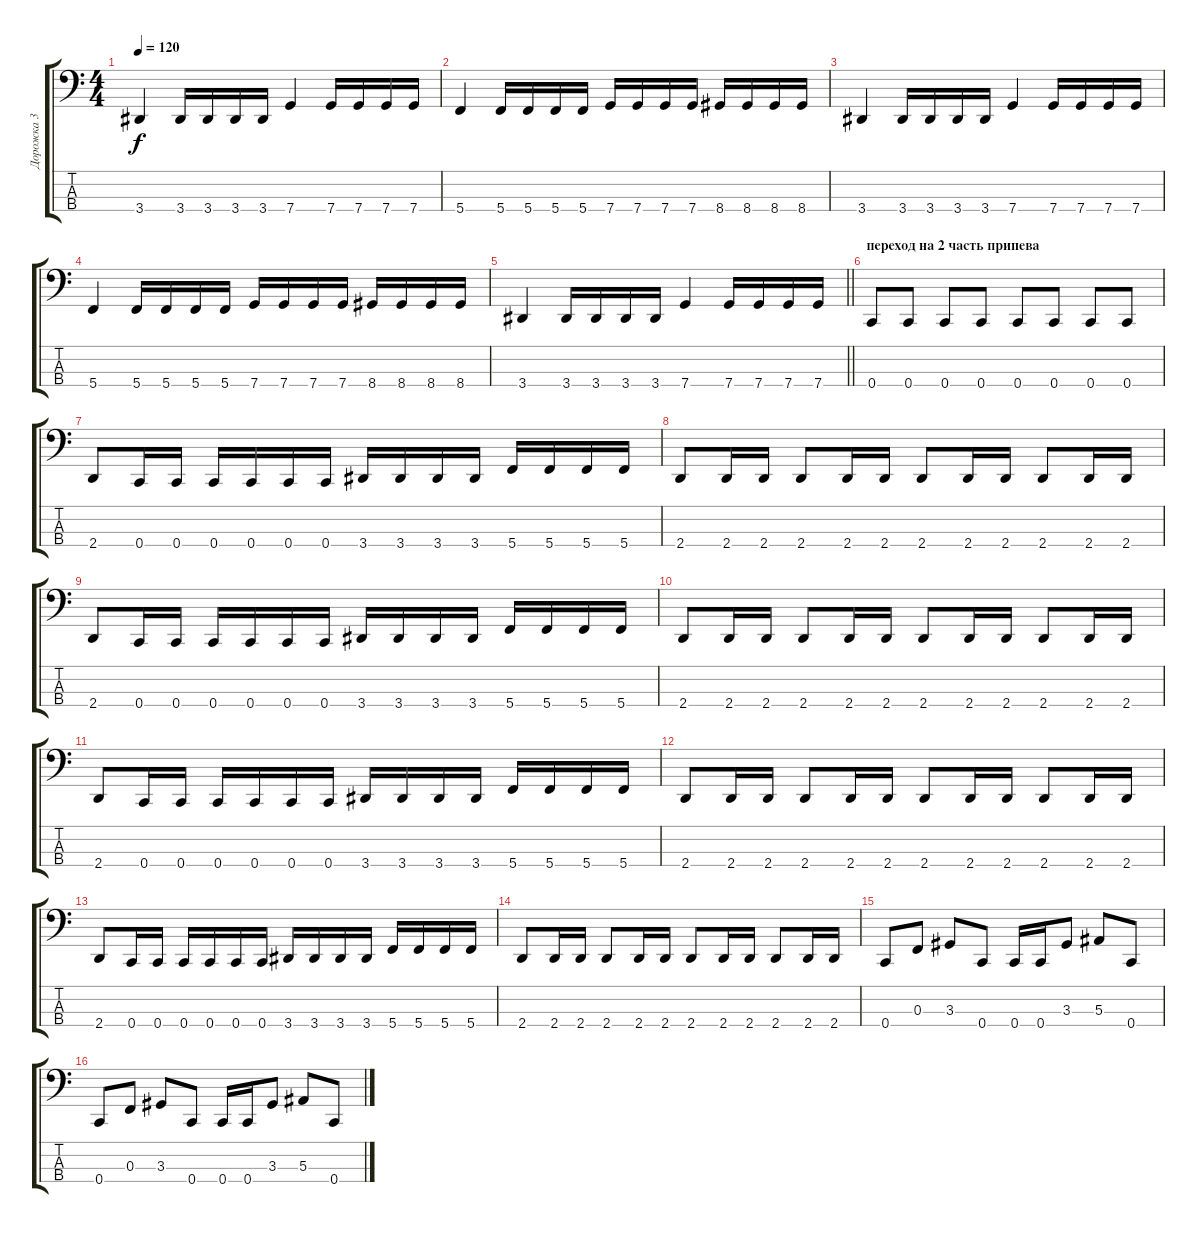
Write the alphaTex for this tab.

\track ("Дорожка 3" "Дорожка 3") {instrument slapbass1}
\staff {score tabs}
\tuning (Eb2 Bb1 F1 C1) {hide}
\ts (4 4)
\tempo 120
\clef f4
\ks c
3.4.4{dy f} 3.4.16 3.4.16 3.4.16 3.4.16 7.4.4 7.4.16 7.4.16 7.4.16 7.4.16 |
5.4.4 5.4.16 5.4.16 5.4.16 5.4.16 7.4.16 7.4.16 7.4.16 7.4.16 8.4.16 8.4.16 8.4.16 8.4.16 |
3.4.4 3.4.16 3.4.16 3.4.16 3.4.16 7.4.4 7.4.16 7.4.16 7.4.16 7.4.16 |
5.4.4 5.4.16 5.4.16 5.4.16 5.4.16 7.4.16 7.4.16 7.4.16 7.4.16 8.4.16 8.4.16 8.4.16 8.4.16 |
\barLineRight lightlight
3.4.4 3.4.16 3.4.16 3.4.16 3.4.16 7.4.4 7.4.16 7.4.16 7.4.16 7.4.16 |
\section ("" "переход на 2 часть припева")
0.4.8 0.4.8 0.4.8 0.4.8 0.4.8 0.4.8 0.4.8 0.4.8 |
2.4.8 0.4.16 0.4.16 0.4.16 0.4.16 0.4.16 0.4.16 3.4.16 3.4.16 3.4.16 3.4.16 5.4.16 5.4.16 5.4.16 5.4.16 |
2.4.8 2.4.16 2.4.16 2.4.8 2.4.16 2.4.16 2.4.8 2.4.16 2.4.16 2.4.8 2.4.16 2.4.16 |
2.4.8 0.4.16 0.4.16 0.4.16 0.4.16 0.4.16 0.4.16 3.4.16 3.4.16 3.4.16 3.4.16 5.4.16 5.4.16 5.4.16 5.4.16 |
2.4.8 2.4.16 2.4.16 2.4.8 2.4.16 2.4.16 2.4.8 2.4.16 2.4.16 2.4.8 2.4.16 2.4.16 |
2.4.8 0.4.16 0.4.16 0.4.16 0.4.16 0.4.16 0.4.16 3.4.16 3.4.16 3.4.16 3.4.16 5.4.16 5.4.16 5.4.16 5.4.16 |
2.4.8 2.4.16 2.4.16 2.4.8 2.4.16 2.4.16 2.4.8 2.4.16 2.4.16 2.4.8 2.4.16 2.4.16 |
2.4.8 0.4.16 0.4.16 0.4.16 0.4.16 0.4.16 0.4.16 3.4.16 3.4.16 3.4.16 3.4.16 5.4.16 5.4.16 5.4.16 5.4.16 |
2.4.8 2.4.16 2.4.16 2.4.8 2.4.16 2.4.16 2.4.8 2.4.16 2.4.16 2.4.8 2.4.16 2.4.16 |
0.4.8 0.3.8 3.3.8 0.4.8 0.4.16 0.4.16 3.3.8 5.3.8 0.4.8 |
0.4.8 0.3.8 3.3.8 0.4.8 0.4.16 0.4.16 3.3.8 5.3.8 0.4.8
